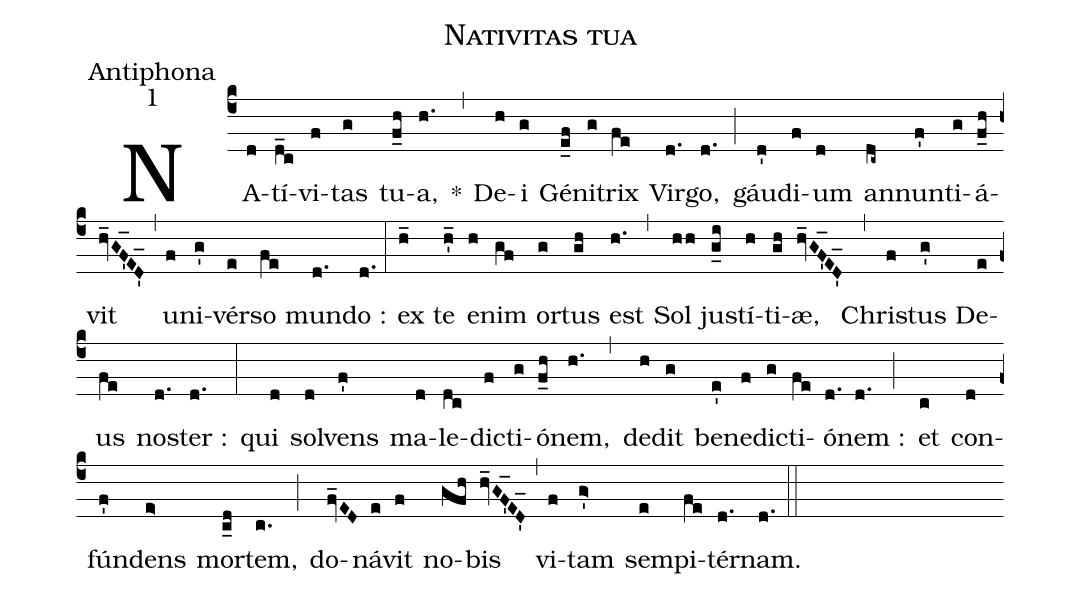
name:Nativitas tua;
office-part:Antiphona;
mode:1;
%%
(c4) NA(d)tí(d_c)vi(f)tas(g) tu(f_h)a,(h.) *(,) De(h)i(g) Gé(e_f)ni(g)trix(fe) Vir(d.)go,(d.) (;) gáu(d')di(f)um(d) an(dc~)nun(f')ti(g)á(f_h)vit(hv_GF'_ED'_) (,) u(f)ni(g')vér(e)so(fe) mun(d.)do :(d.) (:) ex(h_) te(h'_) e(h)nim(gf) or(g)tus(gh) est(h.) (,) Sol(hh) ju(g_i)stí(h)ti(gh)æ,(hv_GF'_ED'_) (,) Chri(f)stus(g') De(e)us(fe) no(d.)ster :(d.) (:) qui(d) sol(d)vens(f') ma(d)le(dc)di(f)cti(g)ó(f_h)nem,(h.) (,) de(h)dit(g) be(e')ne(f)di(g)cti(fe)ó(d.)nem :(d.) (;) et(c) con(d)fún(f')dens(e>) mor(c_d)tem,(c.) (;) do(fv_ED)ná(e)vit(f) no(gfh)bis(hv_GF'_ED'_) (,) vi(f)tam(g'>) sem(e)pi(fe)tér(d.)nam.(d.) (::)
